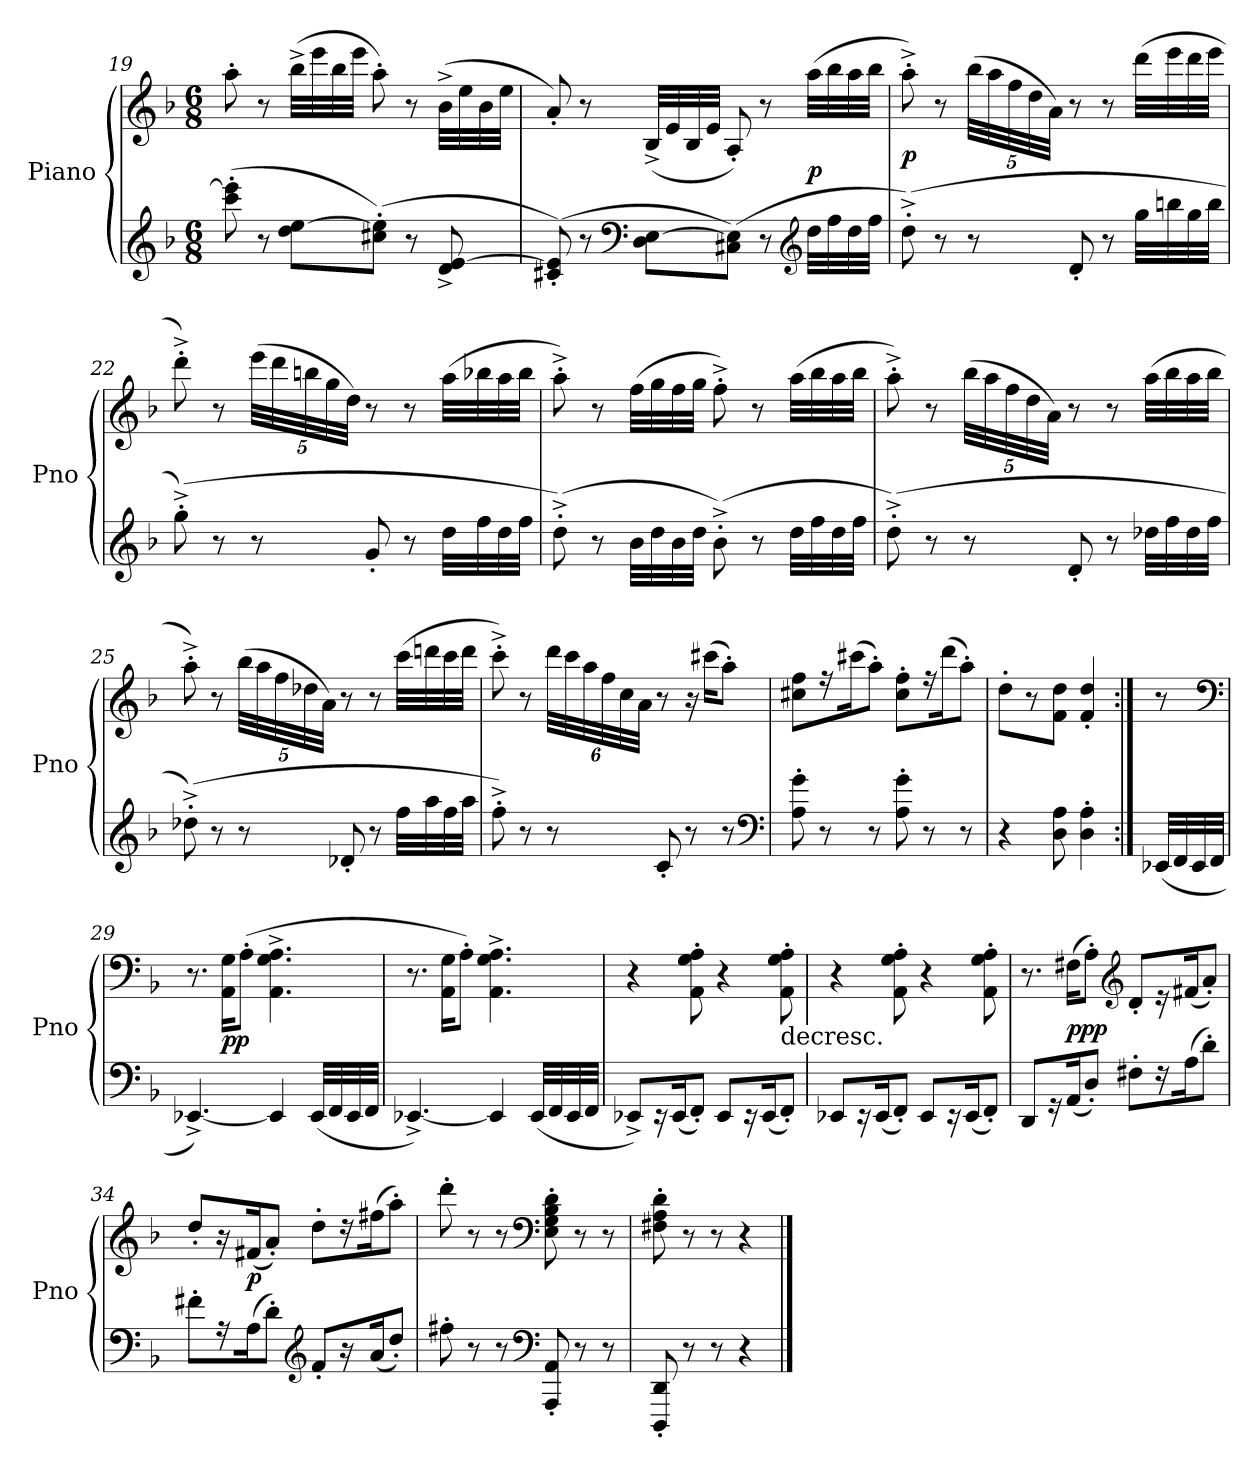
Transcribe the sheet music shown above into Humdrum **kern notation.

**kern	**kern	**dynam
*part1	*part1	*part1
*staff2	*staff1	*staff1/2
*I"Piano	*	*
*I'Pno	*	*
*clefG2	*clefG2	*
*k[b-]	*k[b-]	*
*d:	*d:	*
*M6/8	*M6/8	*
=19	=19	=19
(8ccc'\ 8eee]'\	8aa'\	.
8r	8r	.
8dd\ [8ee\L	(32bb-^\LLL	.
.	32eee\	.
.	32bb-\	.
.	32eee\JJJ	.
(8cc#X'\ 8ee]'\J)	8aa'\)	.
8r	8r	.
8d^/ [8e^/	(32b-^\LLL	.
.	32ee\	.
.	32b-\	.
.	32ee\JJJ	.
=20	=20	=20
(8c#X'/ 8e]'/)	8a'/)	.
8r	8r	.
*clefF4	*	*
8D\ [8E\L	(32B-^/LLL	.
.	32e/	.
.	32B-/	.
.	32e/JJJ	.
(8C#X\ 8E]\J)	8A'/)	.
8r	8r	.
*clefG2	*	*
32dd\LLL	(32aa\LLL	p
32ff\	32bb-\	.
32dd\	32aa\	.
32ff\JJJ	32bb-\JJJ	.
=21	=21	=21
(8dd'^\)	8aa'^\)	p
8r	8r	.
8r	(40bb-\LLL	.
.	40aa\	.
.	40ff\	.
.	40dd\	.
.	40a\JJJ)	.
8d'/	8r	.
8r	8r	.
32gg\LLL	(32ddd\LLL	.
32bbn\	32eee\	.
32gg\	32ddd\	.
32bb\JJJ	32eee\JJJ	.
=22	=22	=22
(8gg'^\)	8ddd'^\)	.
8r	8r	.
8r	(40eee\LLL	.
.	40ddd\	.
.	40bbn\	.
.	40gg\	.
.	40dd\JJJ)	.
8g'/	8r	.
8r	8r	.
32dd\LLL	(32aa\LLL	.
32ff\	32bb-X\	.
32dd\	32aa\	.
32ff\JJJ	32bb-\JJJ	.
=23	=23	=23
(8dd'^\)	8aa'^\)	.
8r	8r	.
32b-\LLL	(32ff\LLL	.
32dd\	32gg\	.
32b-\	32ff\	.
32dd\JJJ	32gg\JJJ	.
(8b-'^\)	8ff'^\)	.
8r	8r	.
32dd\LLL	(32aa\LLL	.
32ff\	32bb-\	.
32dd\	32aa\	.
32ff\JJJ	32bb-\JJJ	.
=24	=24	=24
(8dd'^\)	8aa'^\)	.
8r	8r	.
8r	(40bb-\LLL	.
.	40aa\	.
.	40ff\	.
.	40dd\	.
.	40a\JJJ)	.
8d'/	8r	.
8r	8r	.
32dd-X\LLL	(32aa\LLL	.
32ff\	32bb-\	.
32dd-\	32aa\	.
32ff\JJJ	32bb-\JJJ	.
=25	=25	=25
(8dd-X'^\)	8aa'^\)	.
8r	8r	.
8r	(40bb-\LLL	.
.	40aa\	.
.	40ff\	.
.	40dd-X\	.
.	40a\JJJ)	.
8d-X'/	8r	.
8r	8r	.
32ff\LLL	(32ccc\LLL	.
32aa\	32dddn\	.
32ff\	32ccc\	.
32aa\JJJ	32ddd\JJJ	.
=26	=26	=26
8ff'^\)	8ccc'^\)	.
8r	8r	.
8r	48ddd\LLL	.
.	48ccc\	.
.	48aa\	.
.	48ff\	.
.	48cc\	.
.	48a\JJJ	.
8c'/	8r	.
8r	16r	.
.	(16ccc#X\KL	.
8r	8aa'\J)	.
*clefF4	*	*
=27	=27	=27
8A'\ 8g'\	8cc#X\ 8ff\L	.
8r	16r	.
.	(16ccc#X\K	.
8r	8aa'\J)	.
8A'\ 8g'\	8cc#'\ 8ff'\L	.
8r	16r	.
.	(16ddd\K	.
8r	8aa'\J)	.
=28	=28	=28
4r	8dd'\L	.
.	8r	.
8D\ 8A\	8f\ 8dd\J	.
4D'\ 4A'\	4f'/ 4dd'/	.
=:|!	=:|!	=:|!
(32EE-X/LLL	8r	.
32FF/	.	.
32EE-/	.	.
32FF/JJJ	.	.
*	*clefF4	*
=29	=29	=29
[4.EE-X^/)	8.r	.
.	16AA\ 16G\KL	pp
.	(8A'\J	.
4EE-/]	4.AA^\ 4.G^\ 4.A^\	.
(32EE-/LLL	.	.
32FF/	.	.
32EE-/	.	.
32FF/JJJ	.	.
=30	=30	=30
[4.EE-X^/)	8.r	.
.	16AA\ 16G\KL	.
.	8A'\J)	.
4EE-/]	4.AA^\ 4.G^\ 4.A^\	.
(32EE-/LLL	.	.
32FF/	.	.
32EE-/	.	.
32FF/JJJ	.	.
=31	=31	=31
8EE-X^/L)	4r	.
16r	.	.
(16EE-/K	.	.
8FF'/J)	8AA'\ 8G'\ 8A'\	.
8EE-/L	4r	.
16r	.	.
(16EE-/K	.	.
!	!LO:TX:c:t=decresc.	!
8FF'/J)	8AA'\ 8G'\ 8A'\	.
=32	=32	=32
8EE-X/L	4r	.
16r	.	.
(16EE-/K	.	.
8FF'/J)	8AA'\ 8G'\ 8A'\	.
8EE-/L	4r	.
16r	.	.
(16EE-/K	.	.
8FF'/J)	8AA'\ 8G'\ 8A'\	.
=33	=33	=33
8DD/L	8.r	.
16r	.	.
(16AA/K	(16F#X\KL	ppp
8D'/J)	8A'\J)	.
*	*clefG2	*
8F#X'\L	8d'/L	.
16r	16r	.
(16A\K	(16f#X/K	.
8d'\J)	8a'/J)	.
=34	=34	=34
8f#X'\L	8dd'/L	.
16r	16r	.
(16A\K	(16f#X/K	p
8d'\J)	8a'/J)	.
*clefG2	*	*
8f#'/L	8dd'\L	.
16r	16r	.
(16a/K	(16ff#X\K	.
8dd'/J)	8aa'\J)	.
=35	=35	=35
8ff#X'\	8ddd'\	.
8r	8r	.
8r	8r	.
*clefF4	*clefF4	*
8AAA'/ 8AA'/	8E'\ 8G'\ 8B-'\ 8d'\	.
8r	8r	.
8r	8r	.
=36	=36	=36
8DDD'/ 8DD'/	8F#X'\ 8A'\ 8d'\	.
8r	8r	.
8r	8r	.
4r	4r	.
==	==	==
*-	*-	*-
